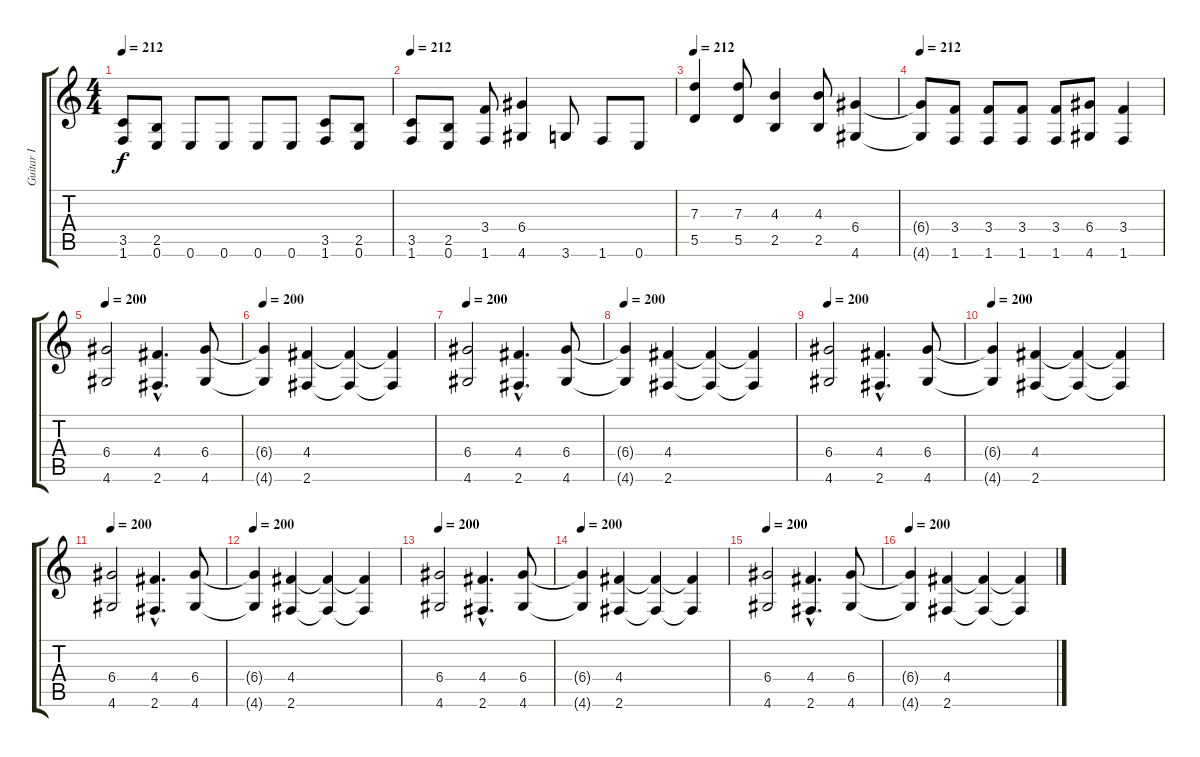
\track ("Guitar I" "Guitar I") {instrument distortionguitar}
\staff {score tabs}
\tuning (E4 B3 G3 D3 A2 E2) {hide}
\ts (4 4)
\tempo 212
\clef g2
\ks c
(3.5 1.6).8{dy f} (2.5 0.6).8 0.6.8 0.6.8 0.6.8 0.6.8 (3.5 1.6).8 (2.5 0.6).8 |
\tempo 212
(3.5 1.6).8 (2.5 0.6).8 (3.4 1.6).8 (6.4 4.6).4 3.6.8 1.6.8 0.6.8 |
\tempo 212
(7.3 5.5).4 (7.3 5.5).8 (4.3 2.5).4 (4.3 2.5).8 (6.4 4.6).4 |
\tempo 212
(6.4{t} 4.6{t}).8 (3.4 1.6).8 (3.4 1.6).8 (3.4 1.6).8 (3.4 1.6).8 (6.4 4.6).8 (3.4 1.6).4 |
\tempo 200
(6.4 4.6).2 (4.4{hac} 2.6{hac}).4{d} (6.4 4.6).8 |
\tempo 200
(6.4{t} 4.6{t}).4 (4.4 2.6).4 (4.4{t} 2.6{t}).4 (4.4{t} 2.6{t}).4 |
\tempo 200
(6.4 4.6).2 (4.4{hac} 2.6{hac}).4{d} (6.4 4.6).8 |
\tempo 200
(6.4{t} 4.6{t}).4 (4.4 2.6).4 (4.4{t} 2.6{t}).4 (4.4{t} 2.6{t}).4 |
\tempo 200
(6.4 4.6).2 (4.4{hac} 2.6{hac}).4{d} (6.4 4.6).8 |
\tempo 200
(6.4{t} 4.6{t}).4 (4.4 2.6).4 (4.4{t} 2.6{t}).4 (4.4{t} 2.6{t}).4 |
\tempo 200
(6.4 4.6).2 (4.4{hac} 2.6{hac}).4{d} (6.4 4.6).8 |
\tempo 200
(6.4{t} 4.6{t}).4 (4.4 2.6).4 (4.4{t} 2.6{t}).4 (4.4{t} 2.6{t}).4 |
\tempo 200
(6.4 4.6).2 (4.4{hac} 2.6{hac}).4{d} (6.4 4.6).8 |
\tempo 200
(6.4{t} 4.6{t}).4 (4.4 2.6).4 (4.4{t} 2.6{t}).4 (4.4{t} 2.6{t}).4 |
\tempo 200
(6.4 4.6).2 (4.4{hac} 2.6{hac}).4{d} (6.4 4.6).8 |
\tempo 200
(6.4{t} 4.6{t}).4 (4.4 2.6).4 (4.4{t} 2.6{t}).4 (4.4{t} 2.6{t}).4
